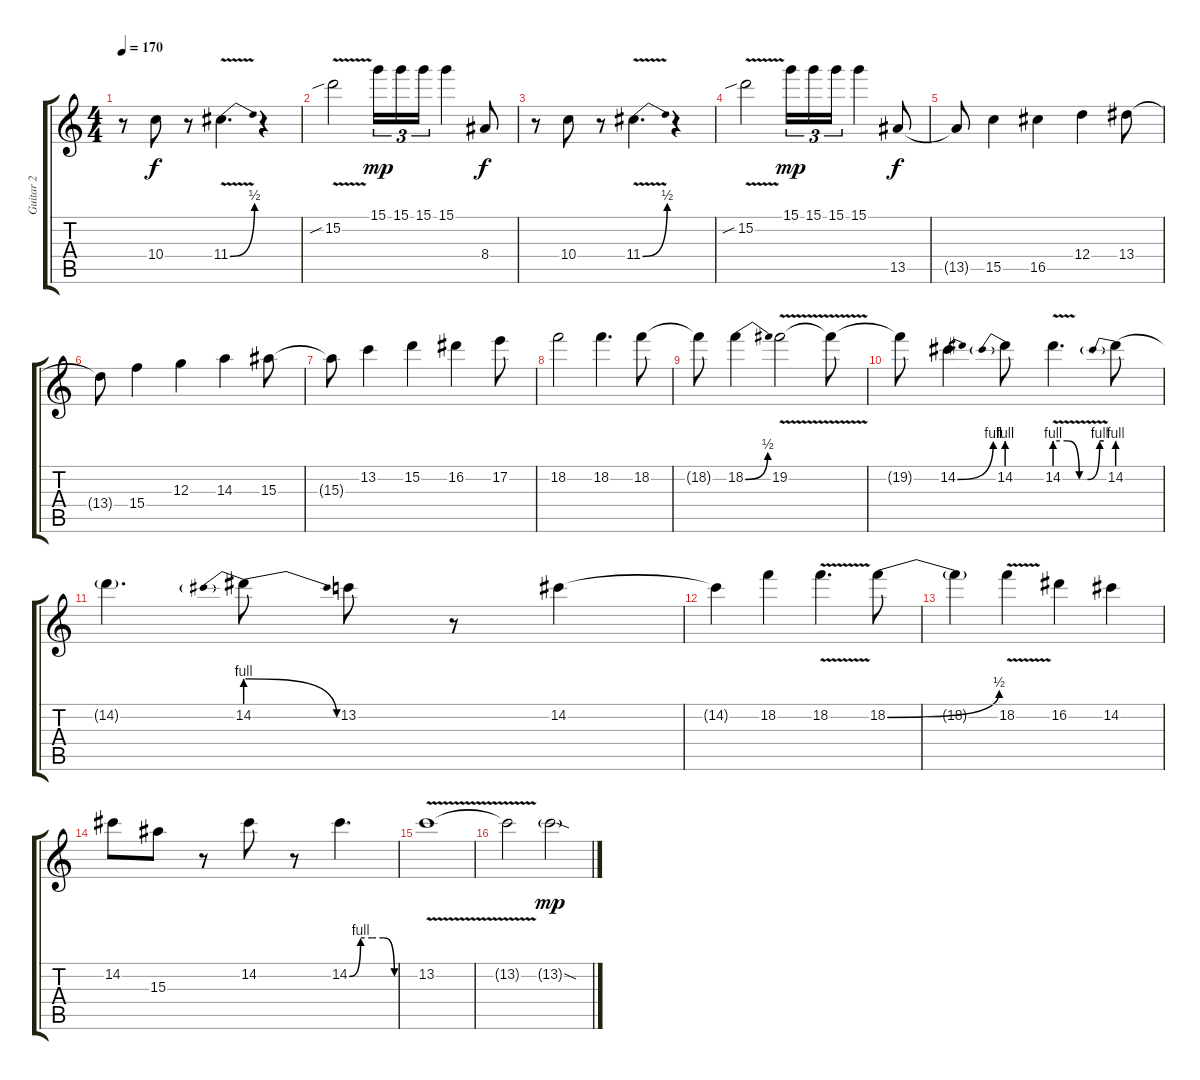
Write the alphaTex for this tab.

\track ("Guitar 2" "Guitar 2") {instrument distortionguitar}
\staff {score tabs}
\tuning (E4 B3 G3 D3 A2 E2) {hide}
\ts (4 4)
\tempo 170
\clef g2
\ks c
r.8{dy f} 10.4.8 r.8 11.4{be (bend 0 0 60 2) v}.4{d} r.4 |
15.2{v sib}.2 15.1.16{tu (3 2) dy mp} 15.1.16{tu (3 2)} 15.1.16{tu (3 2)} 15.1.4 8.4.8{dy f} |
r.8 10.4.8 r.8 11.4{be (bend 0 0 60 2) v}.4{d} r.4 |
15.2{v sib}.2 15.1.16{tu (3 2) dy mp} 15.1.16{tu (3 2)} 15.1.16{tu (3 2)} 15.1.4 13.5.8{dy f} |
13.5{t}.8 15.5.4 16.5.4 12.4.4 13.4.8 |
13.4{t}.8 15.4.4 12.3.4 14.3.4 15.3.8 |
15.3{t}.8 13.2.4 15.2.4 16.2.4 17.2.8 |
18.2.2 18.2.4{d} 18.2.8 |
18.2{t}.8 18.2{be (bend 0 0 60 2)}.4 19.2{v}.2 19.2{t}.8 |
19.2{t}.8 14.2{be (bend 0 0 60 4)}.4 14.2{be (prebend 0 4 60 4)}.8 14.2{be (custom 0 4 15 4 30 0 40 0 55 4 60 4) v}.4{d} 14.2{be (prebend 0 4 60 4)}.8 |
14.2{t}.4{d} 14.2{be (prebendrelease 0 4 60 0)}.8 13.2.8 r.8 14.2.4 |
14.2{t}.4 18.2.4 18.2{v}.4{d} 18.2{be (bend 0 0 60 2)}.8 |
18.2{t}.4 18.2{v}.4 16.2.4 14.2.4 |
14.2.8 15.3.8 r.8 14.2.8 r.8 14.2{be (custom 0 0 15 4 30 4 45 4 60 0)}.4{d} |
13.2{v}.1 |
13.2{t}.2 13.2{sod g}.2{dy mp}
